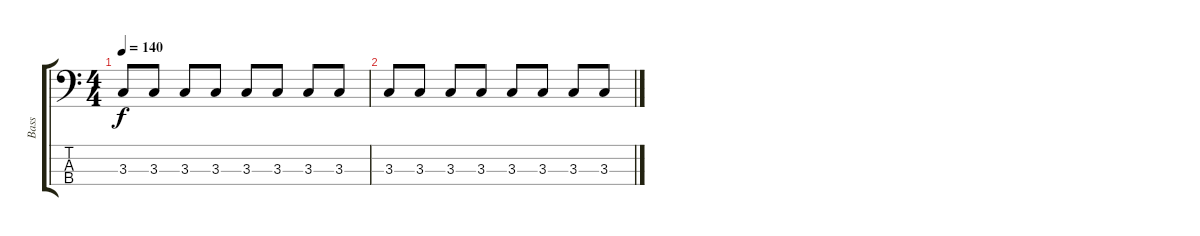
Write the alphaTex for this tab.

\track ("Bass" "Bass") {instrument electricbasspick}
\staff {score tabs}
\tuning (G2 D2 A1 E1) {hide}
\ts (4 4)
\tempo 140
\clef f4
\ks c
3.3.8{dy f} 3.3.8 3.3.8 3.3.8 3.3.8 3.3.8 3.3.8 3.3.8 |
3.3.8 3.3.8 3.3.8 3.3.8 3.3.8 3.3.8 3.3.8 3.3.8
